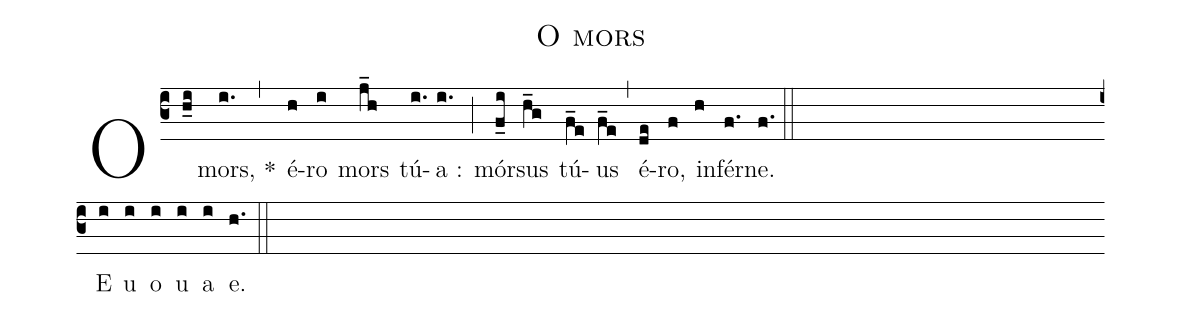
name: O mors;
%%
(c3)

O(h_i) mors, *(i.) (,) é(h)ro(i) mors(j_h) tú(i.)a :(i.) (;)
mór(f_i)sus(h_g) tú(f_e)us(f_e) (,) é(de)ro,(f) in(h)fér(f.)ne.(f.) (::) (Z)

E(i) u(i) o(i) u(i) a(i) e.(h.) (::)
